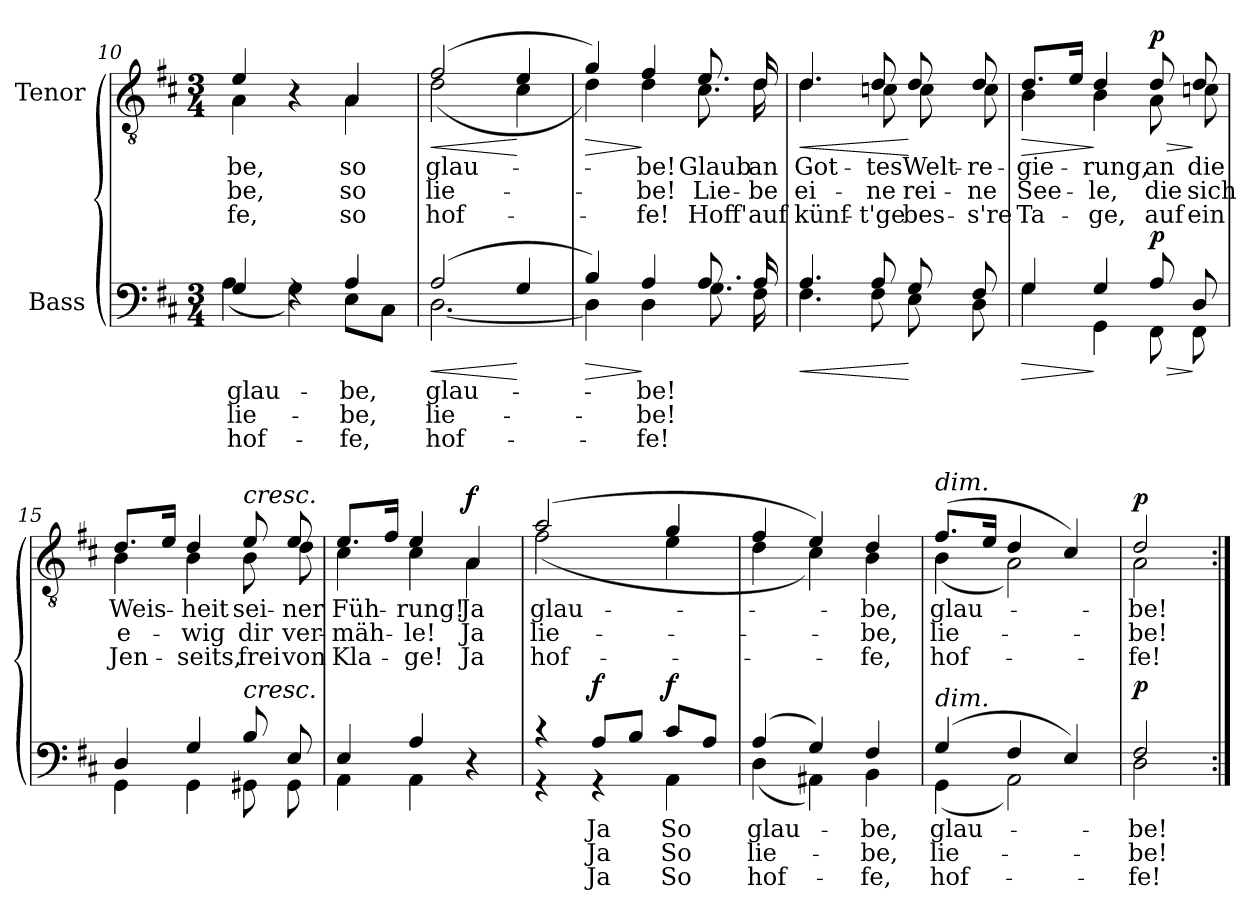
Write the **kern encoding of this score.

**kern	**text	**text	**text	**dynam	**kern	**text	**text	**text	**dynam
*part2	*part2	*part2	*part2	*part2	*part1	*part1	*part1	*part1	*part1
*staff2	*staff2	*staff2	*staff2	*staff2	*staff1	*staff1	*staff1	*staff1	*staff1
*I"Bass	*	*	*	*	*I"Tenor	*	*	*	*
*clefF4	*	*	*	*	*clefGv2	*	*	*	*
*k[f#c#]	*	*	*	*	*k[f#c#]	*	*	*	*
*M3/4	*	*	*	*	*M3/4	*	*	*	*
=10	=10	=10	=10	=10	=10	=10	=10	=10	=10
*^	*	*	*	*	*	*	*	*	*
!	!	!LO:LY:b	!LO:LY:b	!LO:LY:b	!	!	!LO:LY:b	!LO:LY:b	!LO:LY:b	!
*	*	*	*	*	*	*^	*	*	*	*
4G/	(4A\	glau-	lie-	hof-	.	4e/	4A\	-be,	-be,	-fe,	.
4rF	4G\)	.	.	.	.	4r	4ryy	.	.	.	.
!	!	!LO:LY:b	!LO:LY:b	!LO:LY:b	!	!	!	!LO:LY:b	!LO:LY:b	!LO:LY:b	!
4A/	8E\L	-be,	-be,	-fe,	.	4A/	4A\	so	so	so	.
.	8C#\J	.	.	.	.	.	.	.	.	.	.
=11	=11	=11	=11	=11	=11	=11	=11	=11	=11	=11	=11
!	!	!LO:LY:b	!LO:LY:b	!LO:LY:b	!LO:HP:b	!	!	!LO:LY:b	!LO:LY:b	!LO:LY:b	!LO:HP:b
(2A/	[2.D\	glau-	lie-	hof-	<	(2f#/	(2d\	glau-	lie-	hof-	<
4G/	.	.	.	.	[	4e/	4c#\	.	.	.	[
=12	=12	=12	=12	=12	=12	=12	=12	=12	=12	=12	=12
!	!	!	!	!	!LO:HP:b	!	!	!	!	!	!LO:HP:b
4B/)	4D\]	.	.	.	>	4g/)	4d\)	.	.	.	>
!	!	!LO:LY:b	!LO:LY:b	!LO:LY:b	!	!	!	!LO:LY:b	!LO:LY:b	!LO:LY:b	!
4A/	4D\	-be!	-be!	-fe!	]	4f#/	4d\	-be!	-be!	-fe!	]
!	!	!	!	!	!	!	!	!LO:LY:b	!LO:LY:b	!LO:LY:b	!
8.A/	8.G\	.	.	.	.	8.e/	8.c#\	Glaub	Lie-	Hoff'	.
!	!	!	!	!	!	!	!	!LO:LY:b	!LO:LY:b	!LO:LY:b	!
16A/	16F#\	.	.	.	.	16d/	16d\	an	-be	auf	.
!!LO:LB:g=z	!!
=13	=13	=13	=13	=13	=13	=13	=13	=13	=13	=13	=13
!	!	!	!	!	!LO:HP:b	!	!	!LO:LY:b	!LO:LY:b	!LO:LY:b	!LO:HP:b
4.A/	4.F#\	.	.	.	<	4.d/	4.d\	Got-	ei-	künf-	<
!	!	!	!	!	!	!	!	!LO:LY:b	!LO:LY:b	!LO:LY:b	!
8A/	8F#\	.	.	.	.	8d/	8cn\	-tes	-ne	-t'ge	.
!	!	!	!	!	!	!	!	!LO:LY:b	!LO:LY:b	!LO:LY:b	!
8G/	8E\	.	.	.	[	8d/	8c\	Welt-	rei-	bes-	[
!	!	!	!	!	!	!	!	!LO:LY:b	!LO:LY:b	!LO:LY:b	!
8F#/	8D\	.	.	.	.	8d/	8c\	-re-	-ne	-s're	.
=14	=14	=14	=14	=14	=14	=14	=14	=14	=14	=14	=14
!	!	!	!	!	!LO:HP:b	!	!	!LO:LY:b	!LO:LY:b	!LO:LY:b	!LO:HP:b
4G/	4G\	.	.	.	>	8.d/L	4B\	-gie-	See-	Ta-	>
.	.	.	.	.	.	16e/Jk	.	.	.	.	.
!	!	!	!	!	!	!	!	!LO:LY:b	!LO:LY:b	!LO:LY:b	!
4G/	4GG\	.	.	.	]	4d/	4B\	-rung,	-le,	-ge,	]
!	!	!	!	!	!LO:HP:b	!	!	!LO:LY:b	!LO:LY:b	!LO:LY:b	!LO:HP:b
!	!	!	!	!	!LO:DY:n=1:a	!	!	!	!	!	!LO:DY:n=1:a
8A/	8FF#\	.	.	.	> p	8d/	8A\	an	die	auf	> p
!	!	!	!	!	!	!	!	!LO:LY:b	!LO:LY:b	!LO:LY:b	!
8D/	8FF#\	.	.	.	]	8d/	8cn\	die	sich	ein	]
=15	=15	=15	=15	=15	=15	=15	=15	=15	=15	=15	=15
!	!	!	!	!	!	!	!	!LO:LY:b	!LO:LY:b	!LO:LY:b	!
4D/	4GG\	.	.	.	.	8.d/L	4B\	Weis-	e-	Jen-	.
.	.	.	.	.	.	16e/Jk	.	.	.	.	.
!	!	!	!	!	!	!	!	!LO:LY:b	!LO:LY:b	!LO:LY:b	!
4G/	4GG\	.	.	.	.	4d/	4B\	-heit	-wig	-seits,	.
!	!	!	!	!	!	!LO:TX:a:i:t=cresc.	!	!	!	!	!
!LO:TX:a:i:t=cresc.	!	!	!	!	!	!	!	!	!	!	!
!	!	!	!	!	!	!	!	!LO:LY:b	!LO:LY:b	!LO:LY:b	!
8B/	8GG#X\	.	.	.	.	8e/	8B\	sei-	dir	frei	.
!	!	!	!	!	!	!	!	!LO:LY:b	!LO:LY:b	!LO:LY:b	!
8E/	8GG#\	.	.	.	.	8e/	8d\	-ner	ver-	von	.
!!LO:LB:g=z	!!
=16	=16	=16	=16	=16	=16	=16	=16	=16	=16	=16	=16
!	!	!	!	!	!	!	!	!LO:LY:b	!LO:LY:b	!LO:LY:b	!
4E/	4AA\	.	.	.	.	8.e/L	4c#\	Füh-	-mäh-	Kla-	.
.	.	.	.	.	.	16f#/Jk	.	.	.	.	.
!	!	!	!	!	!	!	!	!LO:LY:b	!LO:LY:b	!LO:LY:b	!
4A/	4AA\	.	.	.	.	4e/	4c#\	-rung!	-le!	-ge!	.
!	!	!	!	!	!	!	!	!LO:LY:b	!LO:LY:b	!LO:LY:b	!LO:DY:a
4r	4ryy	.	.	.	.	4A/	4A\	Ja	Ja	Ja	f
=17	=17	=17	=17	=17	=17	=17	=17	=17	=17	=17	=17
!	!	!	!	!	!	!	!	!LO:LY:b	!LO:LY:b	!LO:LY:b	!
4r	4r	.	.	.	.	(2a/	(2f#\	glau-	lie-	hof-	.
!	!	!LO:LY:b	!LO:LY:b	!LO:LY:b	!LO:DY:a	!	!	!	!	!	!
8A/L	4r	Ja	Ja	Ja	f	.	.	.	.	.	.
8B/J	.	.	.	.	.	.	.	.	.	.	.
!	!	!LO:LY:b	!LO:LY:b	!LO:LY:b	!	!	!	!	!	!	!
!	!	!LO:LY:b	!LO:LY:b	!LO:LY:b	!LO:DY:b	!	!	!	!	!	!
8c#/L	4AA\	So	So	So	f	4g/	4e\	.	.	.	.
8A/J	.	.	.	.	.	.	.	.	.	.	.
=18	=18	=18	=18	=18	=18	=18	=18	=18	=18	=18	=18
!	!	!LO:LY:b	!LO:LY:b	!LO:LY:b	!	!	!	!	!	!	!
!	!	!LO:LY:b	!LO:LY:b	!LO:LY:b	!	!	!	!	!	!	!
(4A/	(4D\	glau-	lie-	hof-	.	4f#/	4d\	.	.	.	.
4G/)	4AA#X\)	.	.	.	.	4e/)	4c#\)	.	.	.	.
!	!	!LO:LY:b	!LO:LY:b	!LO:LY:b	!	!	!	!	!	!	!
!	!	!LO:LY:b	!LO:LY:b	!LO:LY:b	!	!	!	!LO:LY:b	!LO:LY:b	!LO:LY:b	!
4F#/	4BB\	-be,	-be,	-fe,	.	4d/	4B\	-be,	-be,	-fe,	.
=19	=19	=19	=19	=19	=19	=19	=19	=19	=19	=19	=19
!	!	!	!	!	!	!LO:TX:a:i:t=dim.	!	!	!	!	!
!LO:TX:a:i:t=dim.	!	!	!	!	!	!	!	!	!	!	!
!	!	!LO:LY:b	!LO:LY:b	!LO:LY:b	!	!	!	!LO:LY:b	!LO:LY:b	!LO:LY:b	!
(4G/	(4GG\	glau-	lie-	hof-	.	(8.f#/L	(4B\	glau-	lie-	hof-	.
.	.	.	.	.	.	16e/Jk	.	.	.	.	.
4F#/	2AA\)	.	.	.	.	4d/	2A\)	.	.	.	.
4E/)	.	.	.	.	.	4c#/)	.	.	.	.	.
=20	=20	=20	=20	=20	=20	=20	=20	=20	=20	=20	=20
!	!	!LO:LY:b	!LO:LY:b	!LO:LY:b	!LO:DY:a	!	!	!LO:LY:b	!LO:LY:b	!LO:LY:b	!LO:DY:a
2F#/	2D\	-be!	-be!	-fe!	p	2d/	2A\	-be!	-be!	-fe!	p
*v	*v	*	*	*	*	*	*	*	*	*	*
*	*	*	*	*	*v	*v	*	*	*	*
=:|!	=:|!	=:|!	=:|!	=:|!	=:|!	=:|!	=:|!	=:|!	=:|!
*-	*-	*-	*-	*-	*-	*-	*-	*-	*-
